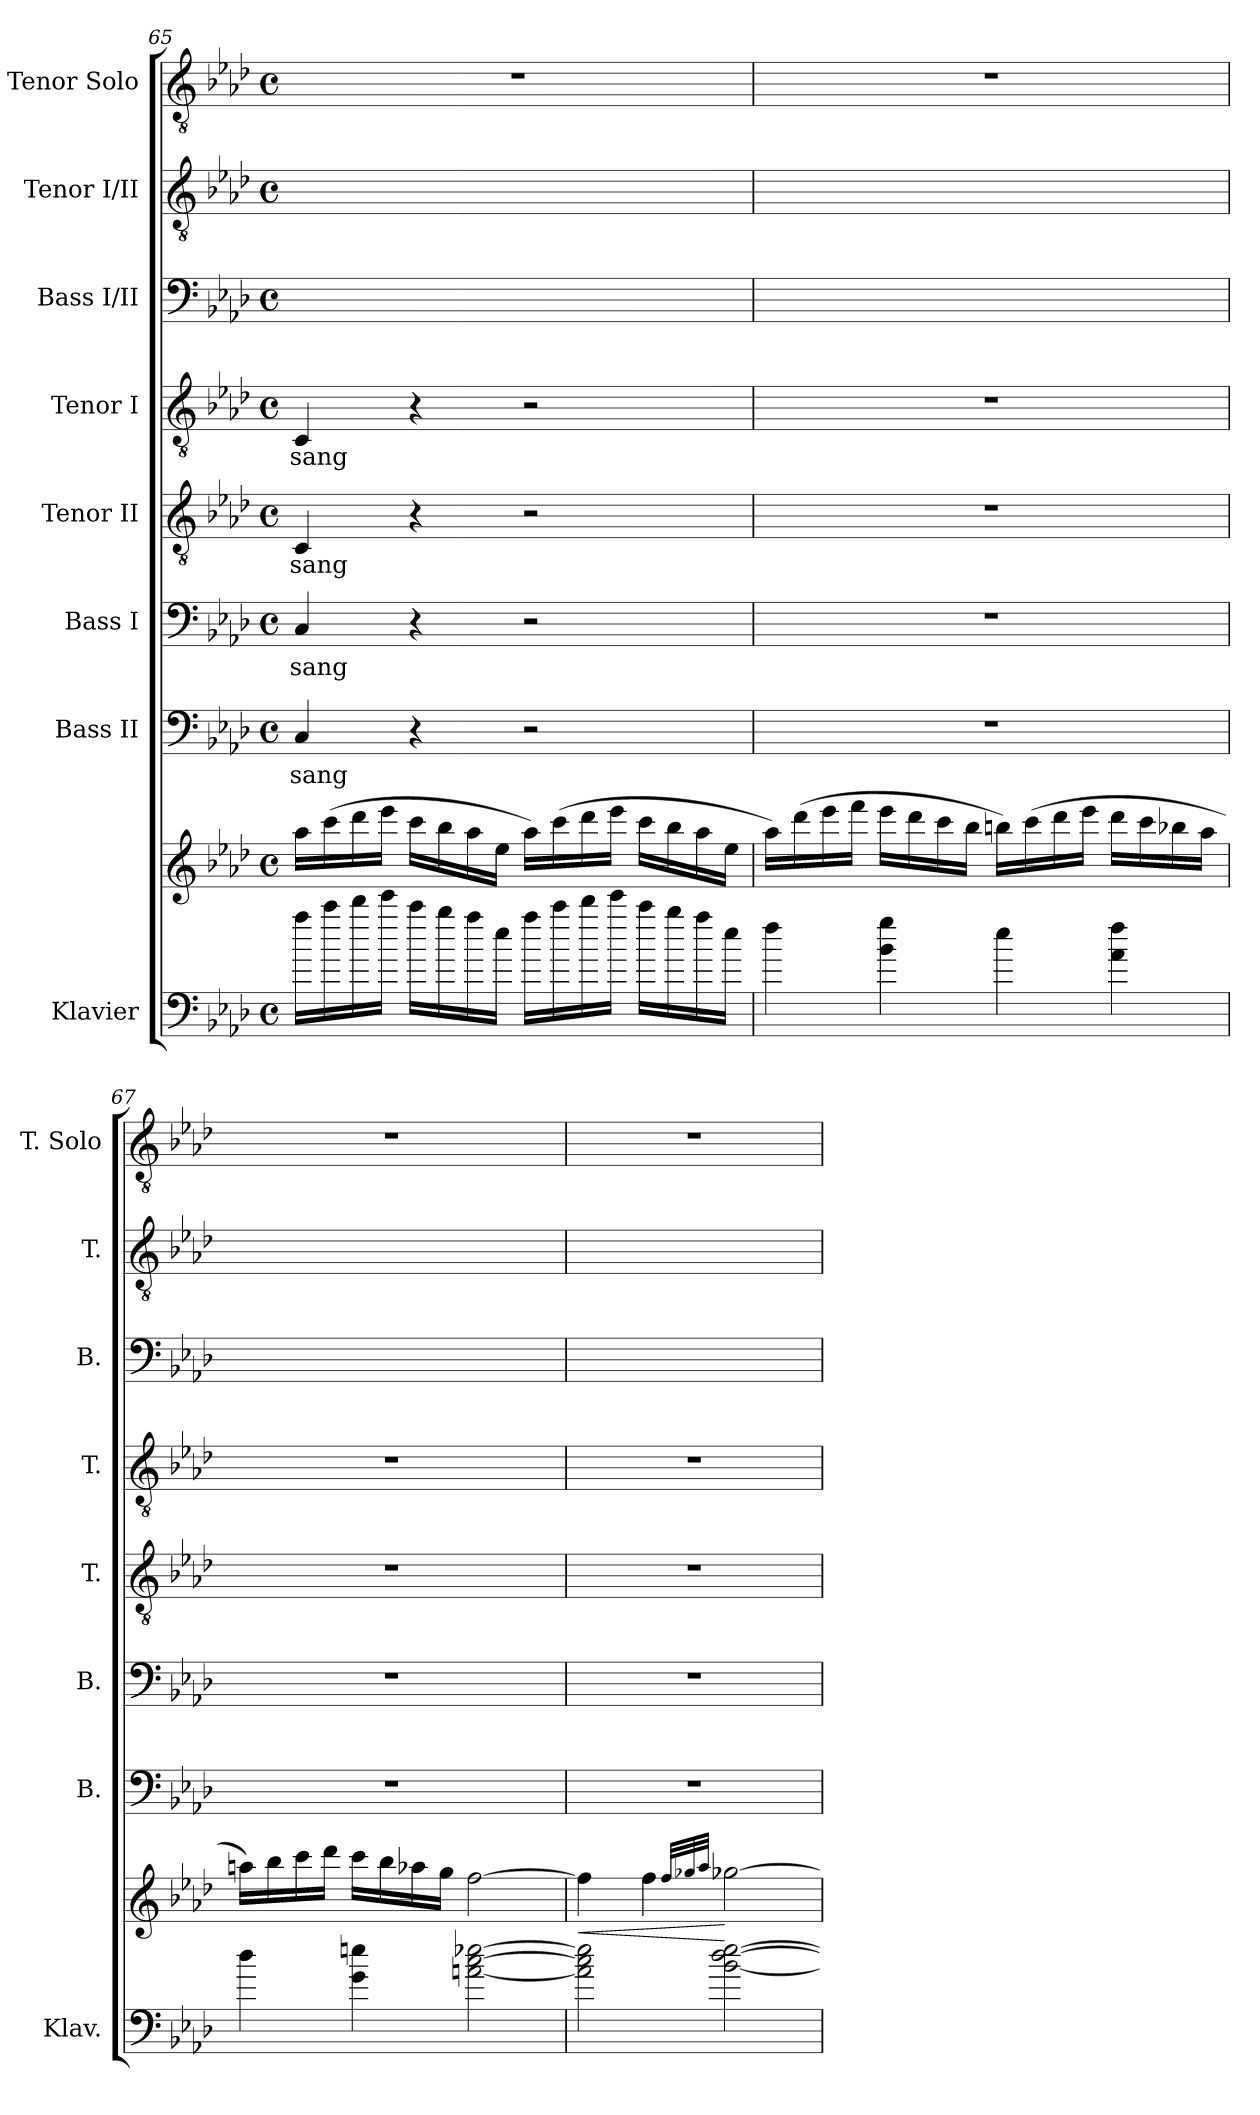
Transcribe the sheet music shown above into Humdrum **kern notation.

**kern	**kern	**dynam	**kern	**text	**kern	**text	**kern	**text	**kern	**text	**kern	**text	**kern	**text	**kern
*part8	*part8	*part8	*part7	*part7	*part6	*part6	*part5	*part5	*part4	*part4	*part3	*part3	*part2	*part2	*part1
*staff9	*staff8	*staff8/9	*staff7	*staff7	*staff6	*staff6	*staff5	*staff5	*staff4	*staff4	*staff3	*staff3	*staff2	*staff2	*staff1
*I"Klavier	*	*	*I"Bass II	*	*I"Bass I	*	*I"Tenor II	*	*I"Tenor I	*	*I"Bass I/II	*	*I"Tenor I/II	*	*I"Tenor Solo
*I'Klav.	*	*	*I'B.	*	*I'B.	*	*I'T.	*	*I'T.	*	*I'B.	*	*I'T.	*	*I'T. Solo
*clefF4	*clefG2	*	*clefF4	*	*clefF4	*	*clefGv2	*	*clefGv2	*	*clefF4	*	*clefGv2	*	*clefGv2
*	*	*	*	*	*	*	*ITrd7c12	*	*ITrd7c12	*	*	*	*ITrd7c12	*	*ITrd7c12
*k[b-e-a-d-]	*k[b-e-a-d-]	*	*k[b-e-a-d-]	*	*k[b-e-a-d-]	*	*k[b-e-a-d-]	*	*k[b-e-a-d-]	*	*k[b-e-a-d-]	*	*k[b-e-a-d-]	*	*k[b-e-a-d-]
*A-:	*A-:	*	*A-:	*	*A-:	*	*A-:	*	*A-:	*	*A-:	*	*A-:	*	*A-:
*M4/4	*M4/4	*	*M4/4	*	*M4/4	*	*M4/4	*	*M4/4	*	*M4/4	*	*M4/4	*	*M4/4
*met(c)	*met(c)	*	*met(c)	*	*met(c)	*	*met(c)	*	*met(c)	*	*met(c)	*	*met(c)	*	*met(c)
=65	=65	=65	=65	=65	=65	=65	=65	=65	=65	=65	=65	=65	=65	=65	=65
!	!	!	!	!LO:LY:b	!	!LO:LY:b	!	!LO:LY:b	!	!LO:LY:b	!	!LO:LY:b	!	!	!
*	*	*	*	*	*	*	*	*	*	*	*^	*	*	*	*
!	!	!	!	!	!	!	!	!	!	!	!	!	!LO:LY:b	!	!LO:LY:b	!
*	*	*	*	*	*	*	*	*	*	*	*	*	*	*^	*	*
!	!	!	!	!	!	!	!	!	!	!	!	!	!	!	!	!LO:LY:b	!
16aa-\LL	16aa-\LL	.	4C/	-sang	4C/	-sang	4CC/	-sang	4CC/	-sang	4C/yy	4C\yy	sang	4CC/yy	4CC\yy	sang	1r
16ccc\	(>16ccc\	.	.	.	.	.	.	.	.	.	.	.	.	.	.	.	.
16ddd-\	16ddd-\	.	.	.	.	.	.	.	.	.	.	.	.	.	.	.	.
16eee-\JJ	16eee-\JJ	.	.	.	.	.	.	.	.	.	.	.	.	.	.	.	.
16ccc\LL	16ccc\LL	.	4r	.	4r	.	4r	.	4r	.	4ryy	2.ryy	.	4ryy	2.ryy	.	.
16bb-\	16bb-\	.	.	.	.	.	.	.	.	.	.	.	.	.	.	.	.
16aa-\	16aa-\	.	.	.	.	.	.	.	.	.	.	.	.	.	.	.	.
16ee-\JJ	16ee-\JJ	.	.	.	.	.	.	.	.	.	.	.	.	.	.	.	.
16aa-\LL	16aa-\LL)	.	2r	.	2r	.	2r	.	2r	.	2ryy	.	.	2ryy	.	.	.
16ccc\	(>16ccc\	.	.	.	.	.	.	.	.	.	.	.	.	.	.	.	.
16ddd-\	16ddd-\	.	.	.	.	.	.	.	.	.	.	.	.	.	.	.	.
16eee-\JJ	16eee-\JJ	.	.	.	.	.	.	.	.	.	.	.	.	.	.	.	.
16ccc\LL	16ccc\LL	.	.	.	.	.	.	.	.	.	.	.	.	.	.	.	.
16bb-\	16bb-\	.	.	.	.	.	.	.	.	.	.	.	.	.	.	.	.
16aa-\	16aa-\	.	.	.	.	.	.	.	.	.	.	.	.	.	.	.	.
16ee-\JJ	16ee-\JJ	.	.	.	.	.	.	.	.	.	.	.	.	.	.	.	.
*	*	*	*	*	*	*	*	*	*	*	*v	*v	*	*	*	*	*
*	*	*	*	*	*	*	*	*	*	*	*	*	*v	*v	*	*
!!LO:PB:g=z
=66	=66	=66	=66	=66	=66	=66	=66	=66	=66	=66	=66	=66	=66	=66	=66
4ff\	16aa-\LL)	.	1r	.	1r	.	1r	.	1r	.	1ryy	.	1ryy	.	1r
.	(>16ddd-\	.	.	.	.	.	.	.	.	.	.	.	.	.	.
.	16eee-\	.	.	.	.	.	.	.	.	.	.	.	.	.	.
.	16fff\JJ	.	.	.	.	.	.	.	.	.	.	.	.	.	.
4b-\ 4gg\	16eee-\LL	.	.	.	.	.	.	.	.	.	.	.	.	.	.
.	16ddd-\	.	.	.	.	.	.	.	.	.	.	.	.	.	.
.	16ccc\	.	.	.	.	.	.	.	.	.	.	.	.	.	.
.	16bb-\JJ	.	.	.	.	.	.	.	.	.	.	.	.	.	.
4ee-\	16bbn\LL)	.	.	.	.	.	.	.	.	.	.	.	.	.	.
.	(>16ccc\	.	.	.	.	.	.	.	.	.	.	.	.	.	.
.	16ddd-\	.	.	.	.	.	.	.	.	.	.	.	.	.	.
.	16eee-\JJ	.	.	.	.	.	.	.	.	.	.	.	.	.	.
4a-\ 4ff\	16ddd-\LL	.	.	.	.	.	.	.	.	.	.	.	.	.	.
.	16ccc\	.	.	.	.	.	.	.	.	.	.	.	.	.	.
.	16bb-X\	.	.	.	.	.	.	.	.	.	.	.	.	.	.
.	16aa-\JJ	.	.	.	.	.	.	.	.	.	.	.	.	.	.
!!LO:PB:g=z
=67	=67	=67	=67	=67	=67	=67	=67	=67	=67	=67	=67	=67	=67	=67	=67
4dd-\	16aan\LL)	.	1r	.	1r	.	1r	.	1r	.	1ryy	.	1ryy	.	1r
.	16bb-\	.	.	.	.	.	.	.	.	.	.	.	.	.	.
.	16ccc\	.	.	.	.	.	.	.	.	.	.	.	.	.	.
.	16ddd-\JJ	.	.	.	.	.	.	.	.	.	.	.	.	.	.
4g\ 4een\	16ccc\LL	.	.	.	.	.	.	.	.	.	.	.	.	.	.
.	16bb-\	.	.	.	.	.	.	.	.	.	.	.	.	.	.
.	16aa-X\	.	.	.	.	.	.	.	.	.	.	.	.	.	.
.	16gg\JJ	.	.	.	.	.	.	.	.	.	.	.	.	.	.
[2an\ [2cc\ [2ee-X\	[2ff\	.	.	.	.	.	.	.	.	.	.	.	.	.	.
=68	=68	=68	=68	=68	=68	=68	=68	=68	=68	=68	=68	=68	=68	=68	=68
!	!	!LO:HP:b	!	!	!	!	!	!	!	!	!	!	!	!	!
2a\] 2cc\] 2ee-\]	4ff\]	<	1r	.	1r	.	1r	.	1r	.	1ryy	.	1ryy	.	1r
.	4ff\	.	.	.	.	.	.	.	.	.	.	.	.	.	.
.	32qff/LLL	.	.	.	.	.	.	.	.	.	.	.	.	.	.
.	32qgg-X/	.	.	.	.	.	.	.	.	.	.	.	.	.	.
.	32qaa-/JJJ	.	.	.	.	.	.	.	.	.	.	.	.	.	.
[2b-\ [2dd-\ [2ee-\	[2gg-\	[	.	.	.	.	.	.	.	.	.	.	.	.	.
=	=	=	=	=	=	=	=	=	=	=	=	=	=	=	=
*-	*-	*-	*-	*-	*-	*-	*-	*-	*-	*-	*-	*-	*-	*-	*-
